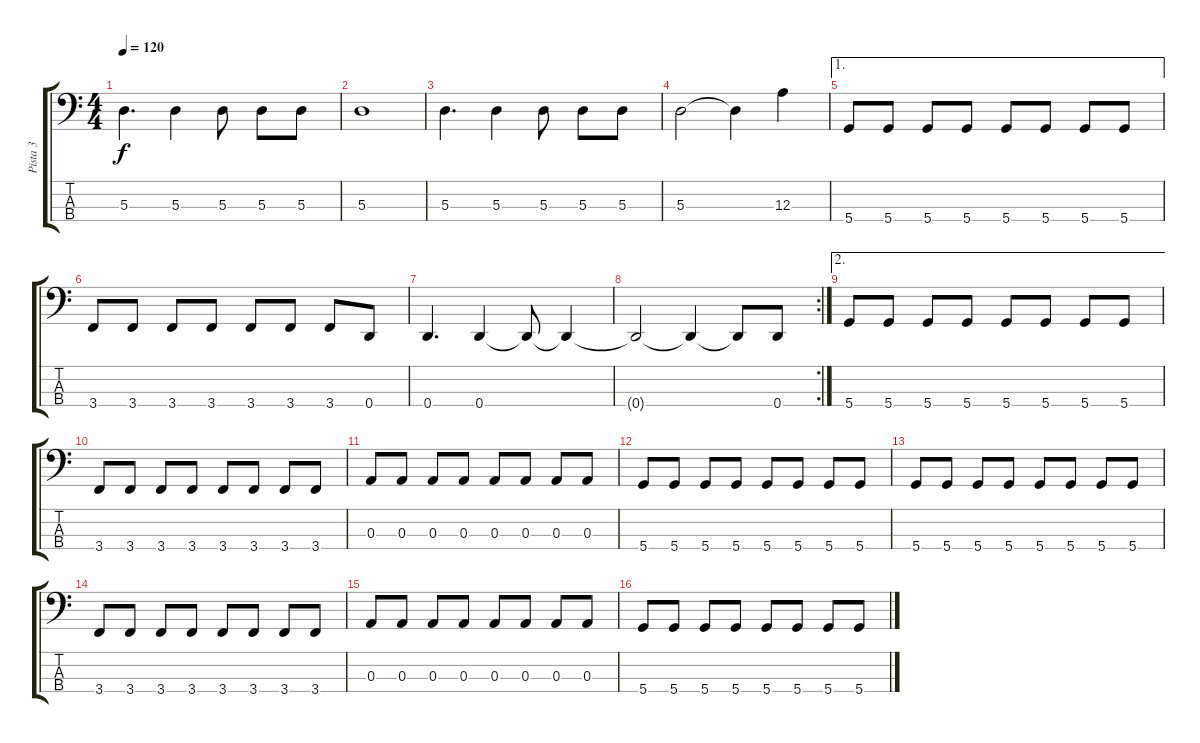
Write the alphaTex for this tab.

\track ("Pista 3" "Pista 3") {instrument electricbassfinger}
\staff {score tabs}
\tuning (G2 D2 A1 D1) {hide}
\ts (4 4)
\tempo 120
\clef f4
\ks c
5.3.4{d dy f} 5.3.4 5.3.8 5.3.8 5.3.8 |
5.3.1 |
5.3.4{d} 5.3.4 5.3.8 5.3.8 5.3.8 |
5.3.2 5.3{t}.4 12.3.4 |
\ae 1
5.4.8 5.4.8 5.4.8 5.4.8 5.4.8 5.4.8 5.4.8 5.4.8 |
3.4.8 3.4.8 3.4.8 3.4.8 3.4.8 3.4.8 3.4.8 0.4.8 |
0.4.4{d} 0.4.4 0.4{t}.8 0.4{t}.4 |
\rc 2
0.4{t}.2 0.4{t}.4 0.4{t}.8 0.4.8 |
\ae 2
5.4.8 5.4.8 5.4.8 5.4.8 5.4.8 5.4.8 5.4.8 5.4.8 |
3.4.8 3.4.8 3.4.8 3.4.8 3.4.8 3.4.8 3.4.8 3.4.8 |
0.3.8 0.3.8 0.3.8 0.3.8 0.3.8 0.3.8 0.3.8 0.3.8 |
5.4.8 5.4.8 5.4.8 5.4.8 5.4.8 5.4.8 5.4.8 5.4.8 |
5.4.8 5.4.8 5.4.8 5.4.8 5.4.8 5.4.8 5.4.8 5.4.8 |
3.4.8 3.4.8 3.4.8 3.4.8 3.4.8 3.4.8 3.4.8 3.4.8 |
0.3.8 0.3.8 0.3.8 0.3.8 0.3.8 0.3.8 0.3.8 0.3.8 |
5.4.8 5.4.8 5.4.8 5.4.8 5.4.8 5.4.8 5.4.8 5.4.8
